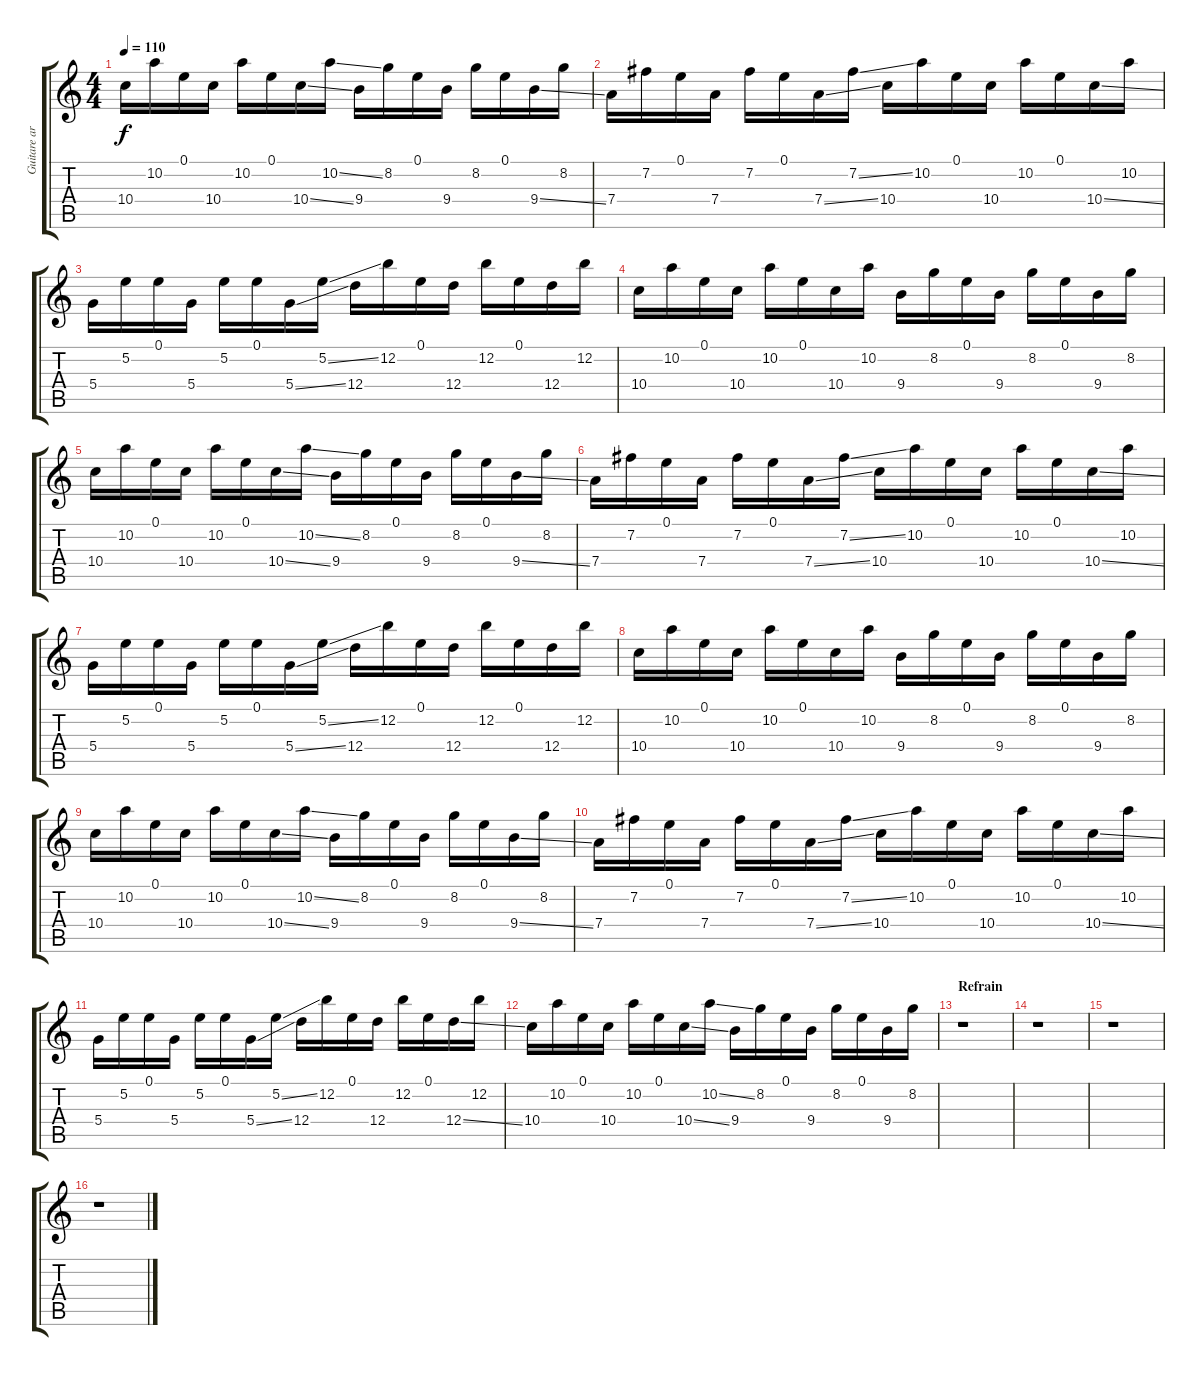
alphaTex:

\track ("Guitare arpège" "Guitare ar") {instrument acousticguitarnylon}
\staff {score tabs}
\tuning (E4 B3 G3 D3 A2 E2) {hide}
\ts (4 4)
\tempo 110
\clef g2
\ks c
10.4.16{dy f} 10.2.16 0.1.16 10.4.16 10.2.16 0.1.16 10.4{ss}.16 10.2{ss}.16 9.4.16 8.2.16 0.1.16 9.4.16 8.2.16 0.1.16 9.4{ss}.16 8.2.16 |
7.4.16 7.2.16 0.1.16 7.4.16 7.2.16 0.1.16 7.4{ss}.16 7.2{ss}.16 10.4.16 10.2.16 0.1.16 10.4.16 10.2.16 0.1.16 10.4{ss}.16 10.2.16 |
5.4.16 5.2.16 0.1.16 5.4.16 5.2.16 0.1.16 5.4{ss}.16 5.2{ss}.16 12.4.16 12.2.16 0.1.16 12.4.16 12.2.16 0.1.16 12.4.16 12.2.16 |
10.4.16 10.2.16 0.1.16 10.4.16 10.2.16 0.1.16 10.4.16 10.2.16 9.4.16 8.2.16 0.1.16 9.4.16 8.2.16 0.1.16 9.4.16 8.2.16 |
10.4.16 10.2.16 0.1.16 10.4.16 10.2.16 0.1.16 10.4{ss}.16 10.2{ss}.16 9.4.16 8.2.16 0.1.16 9.4.16 8.2.16 0.1.16 9.4{ss}.16 8.2.16 |
7.4.16 7.2.16 0.1.16 7.4.16 7.2.16 0.1.16 7.4{ss}.16 7.2{ss}.16 10.4.16 10.2.16 0.1.16 10.4.16 10.2.16 0.1.16 10.4{ss}.16 10.2.16 |
5.4.16 5.2.16 0.1.16 5.4.16 5.2.16 0.1.16 5.4{ss}.16 5.2{ss}.16 12.4.16 12.2.16 0.1.16 12.4.16 12.2.16 0.1.16 12.4.16 12.2.16 |
10.4.16 10.2.16 0.1.16 10.4.16 10.2.16 0.1.16 10.4.16 10.2.16 9.4.16 8.2.16 0.1.16 9.4.16 8.2.16 0.1.16 9.4.16 8.2.16 |
10.4.16 10.2.16 0.1.16 10.4.16 10.2.16 0.1.16 10.4{ss}.16 10.2{ss}.16 9.4.16 8.2.16 0.1.16 9.4.16 8.2.16 0.1.16 9.4{ss}.16 8.2.16 |
7.4.16 7.2.16 0.1.16 7.4.16 7.2.16 0.1.16 7.4{ss}.16 7.2{ss}.16 10.4.16 10.2.16 0.1.16 10.4.16 10.2.16 0.1.16 10.4{ss}.16 10.2.16 |
5.4.16 5.2.16 0.1.16 5.4.16 5.2.16 0.1.16 5.4{ss}.16 5.2{ss}.16 12.4.16 12.2.16 0.1.16 12.4.16 12.2.16 0.1.16 12.4{ss}.16 12.2.16 |
10.4.16 10.2.16 0.1.16 10.4.16 10.2.16 0.1.16 10.4{ss}.16 10.2{ss}.16 9.4.16 8.2.16 0.1.16 9.4.16 8.2.16 0.1.16 9.4.16 8.2.16 |
\section ("" "Refrain")
r.1 |
r.1 |
r.1 |
r.1
